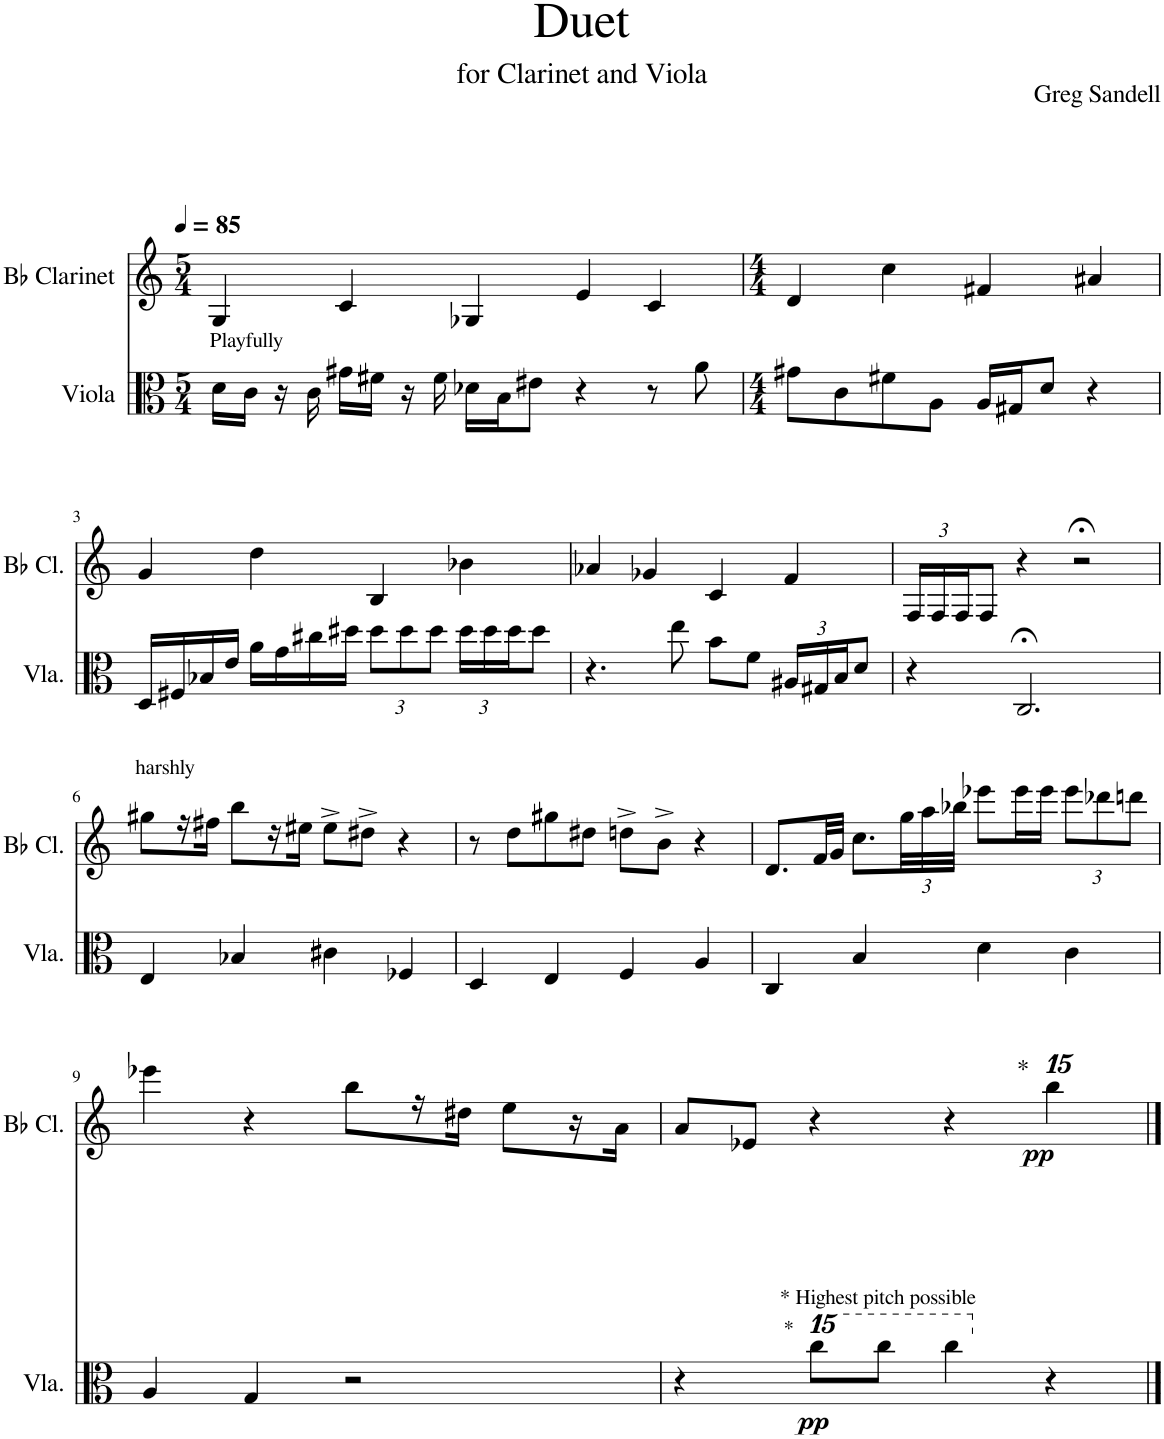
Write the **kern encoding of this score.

**kern	**dynam	**kern	**dynam
*part2	*part2	*part1	*part1
*staff2	*staff2	*staff1	*staff1
*I"Viola	*	*I"Bb Clarinet	*
*I'Vla.	*	*I'Bb Cl.	*
*clefC3	*	*clefG2	*
*	*	*Trd1c2	*
*k[]	*	*k[]	*
*M5/4	*	*M5/4	*
*MM85	*	*MM85	*
=1	=1	=1	=1
!LO:TX:a:t=Playfully	!	!	!
16d\LL	.	4G/	.
16c\JJ	.	.	.
16r	.	.	.
16c\	.	.	.
16g#X\LL	.	4c/	.
16f#X\JJ	.	.	.
16r	.	.	.
16f#\	.	.	.
16d-X\LL	.	4G-X/	.
16B\J	.	.	.
8e#X\J	.	.	.
4r	.	4e/	.
8r	.	4c/	.
8a\	.	.	.
=2	=2	=2	=2
*M4/4	*	*M4/4	*
8g#X\L	.	4d/	.
8c\	.	.	.
8f#X\	.	4cc\	.
8A\J	.	.	.
16A/LL	.	4f#X/	.
16G#X/J	.	.	.
8d/J	.	.	.
4r	.	4a#X/	.
!!LO:LB:g=z
=3	=3	=3	=3
16D/LL	.	4g/	.
16F#X/	.	.	.
16B-X/	.	.	.
16e/JJ	.	.	.
16a\LL	.	4dd\	.
16g\	.	.	.
16cc#X\	.	.	.
16dd#X\JJ	.	.	.
*Xbrackettup	*	*	*
12dd#\L	.	4B/	.
12dd#\	.	.	.
12dd#\J	.	.	.
24dd#\LL	.	4b-X\	.
24dd#\	.	.	.
24dd#\J	.	.	.
8dd#\J	.	.	.
=4	=4	=4	=4
4.r	.	4a-X/	.
.	.	4g-X/	.
8ee\	.	.	.
8b\L	.	4c/	.
8f\J	.	.	.
24A#X/LL	.	4f/	.
24G#X/	.	.	.
24B/J	.	.	.
8d/J	.	.	.
=5	=5	=5	=5
*	*	*Xbrackettup	*
4r	.	24F/LL	.
.	.	24F/	.
.	.	24F/J	.
.	.	8F/J	.
2.C;</	.	4r	.
.	.	2r;<	.
!!LO:LB:g=z
=6	=6	=6	=6
!	!	!LO:TX:a:t=harshly	!
4E/	.	8gg#X\L	.
.	.	16r	.
.	.	16ff#X\JJ	.
4B-X/	.	8bb\L	.
.	.	16r	.
.	.	16ee#X\JJ	.
4c#X\	.	8ee#^\L	.
.	.	8dd#X^\J	.
4F-X/	.	4r	.
=7	=7	=7	=7
4D/	.	8r	.
.	.	8dd\L	.
4E/	.	8gg#X\	.
.	.	8dd#X\J	.
4F/	.	8ddn^\L	.
.	.	8b^\J	.
4A/	.	4r	.
=8	=8	=8	=8
4C/	.	8.d/L	.
.	.	32f/LL	.
.	.	32g/JJJ	.
4B/	.	8.cc\L	.
.	.	48gg\LL	.
.	.	48aa\	.
.	.	48bb-X\JJJ	.
4d\	.	8eee-X\L	.
.	.	16eee-\L	.
.	.	16eee-\JJ	.
4c\	.	12eee-\L	.
.	.	12ddd-X\	.
.	.	12dddn\J	.
!!LO:LB:g=z
=9	=9	=9	=9
4A/	.	4eee-X\	.
4G/	.	4r	.
2r	.	8bb\L	.
.	.	16r	.
.	.	16dd#X\JJ	.
.	.	8ee\L	.
.	.	16r	.
.	.	16a\JJ	.
=10	=10	=10	=10
4r	.	8a/L	.
.	.	8e-X/J	.
*15ma	*	*	*
!	!	!LO:TX:b:t=* Highest pitch possible	!
!LO:TX:a:t=*	!	!	!
!	!LO:DY:b	!	!
8cccc\L	pp	4r	.
8cccc\J	.	.	.
4cccc\	.	4r	.
*X15ma	*	*	*
*	*	*15ma	*
!	!	!LO:TX:a:t=*	!
!	!	!	!LO:DY:b
4r	.	4bbbb\	pp
*	*	*X15ma	*
==	==	==	==
*-	*-	*-	*-
